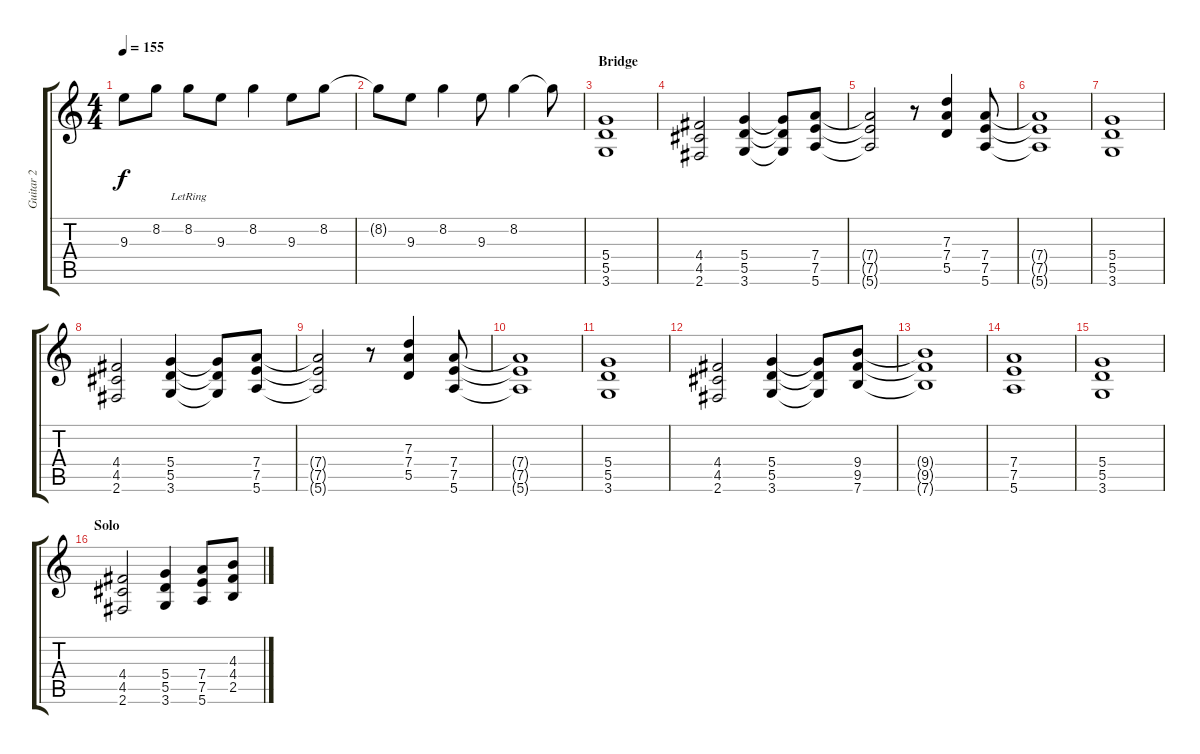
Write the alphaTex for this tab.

\track ("Guitar 2" "Guitar 2") {instrument overdrivenguitar}
\staff {score tabs}
\tuning (E4 B3 G3 D3 A2 E2) {hide}
\ts (4 4)
\tempo 155
\clef g2
\ks c
9.3.8{dy f} 8.2.8 8.2{lr}.8 9.3.8 8.2.4 9.3.8 8.2.8 |
8.2{t}.8 9.3.8 8.2.4 9.3.8 8.2.4 8.2{t}.8 |
\section ("" "Bridge")
(5.4 5.5 3.6).1 |
(4.4 4.5 2.6).2 (5.4 5.5 3.6).4 (5.4{t} 5.5{t} 3.6{t}).8 (7.4 7.5 5.6).8 |
(7.4{t} 7.5{t} 5.6{t}).2 r.8 (7.3 7.4 5.5).4 (7.4 7.5 5.6).8 |
(7.4{t} 7.5{t} 5.6{t}).1 |
(5.4 5.5 3.6).1 |
(4.4 4.5 2.6).2 (5.4 5.5 3.6).4 (5.4{t} 5.5{t} 3.6{t}).8 (7.4 7.5 5.6).8 |
(7.4{t} 7.5{t} 5.6{t}).2 r.8 (7.3 7.4 5.5).4 (7.4 7.5 5.6).8 |
(7.4{t} 7.5{t} 5.6{t}).1 |
(5.4 5.5 3.6).1 |
(4.4 4.5 2.6).2 (5.4 5.5 3.6).4 (5.4{t} 5.5{t} 3.6{t}).8 (9.4 9.5 7.6).8 |
(9.4{t} 9.5{t} 7.6{t}).1 |
(7.4 7.5 5.6).1 |
(5.4 5.5 3.6).1 |
\section ("" "Solo")
(4.4 4.5 2.6).2 (5.4 5.5 3.6).4 (7.4 7.5 5.6).8 (4.3 4.4 2.5).8
